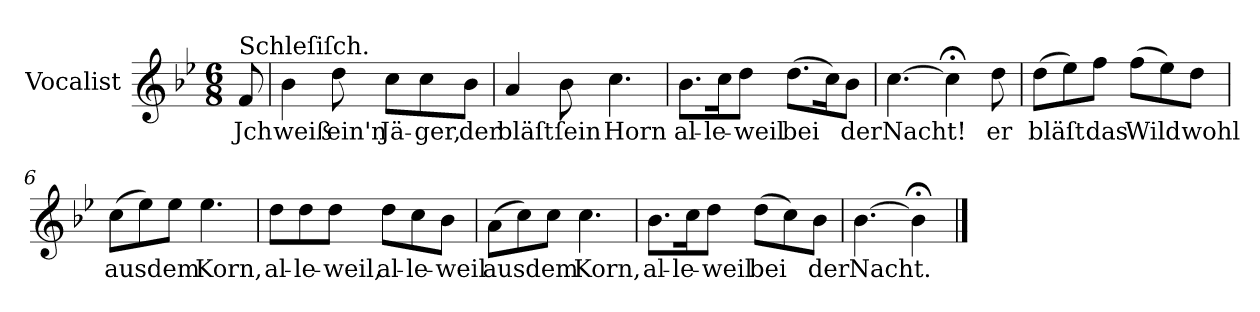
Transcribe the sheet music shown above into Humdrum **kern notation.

**kern	**text
*part1	*part1
*staff1	*staff1
*I"Vocalist	*
*k[b-e-]	*
*B-:	*
*M6/8	*
=	=
!LO:TX:a:t=Schleſiſch.	!
8f	Jch
=1	=1
4b-	weiß
8dd	ein'n
8ccL	Jä-
8cc	-ger,
8b-J	der
=2	=2
4a	bläſt
8b-	ſein
4.cc	Horn
=3	=3
8.b-L	al-
16ccK	-le-
8ddJ	-weil
(8.ddL	bei
16ccK)	.
8b-J	der
=4	=4
[4.cc	Nacht!
4cc;<]	.
8dd	er
=5	=5
(8ddL	bläſt
8ee-)	.
8ffJ	das
(8ffL	Wild
8ee-)	.
8ddJ	wohl
=6	=6
(8ccL	aus
8ee-)	.
8ee-J	dem
4.ee-	Korn,
=7	=7
8ddL	al-
8dd	-le-
8ddJ	-weil,
8ddL	al-
8cc	-le-
8b-J	-weil
=8	=8
(<8aL	aus
8cc)	.
8ccJ	dem
4.cc	Korn,
=9	=9
8.b-L	al-
16ccK	-le-
8ddJ	-weil
(8ddL	bei
8cc)	.
8b-J	der
=10	=10
[4.b-	Nacht.
4b-;<]	.
==	==
*-	*-
